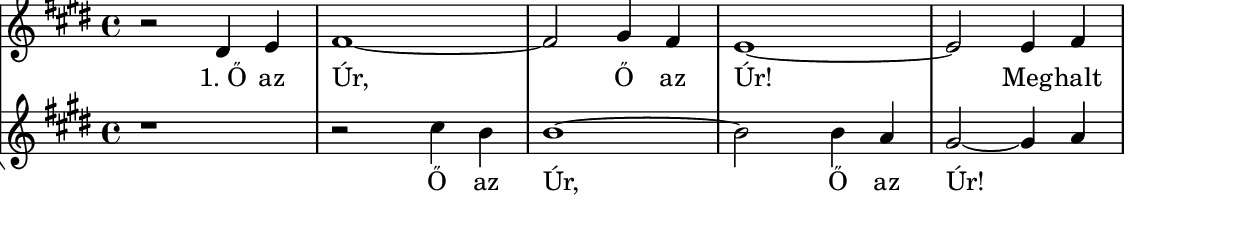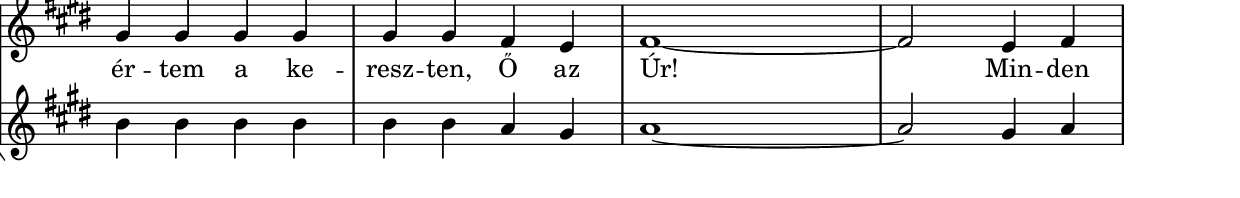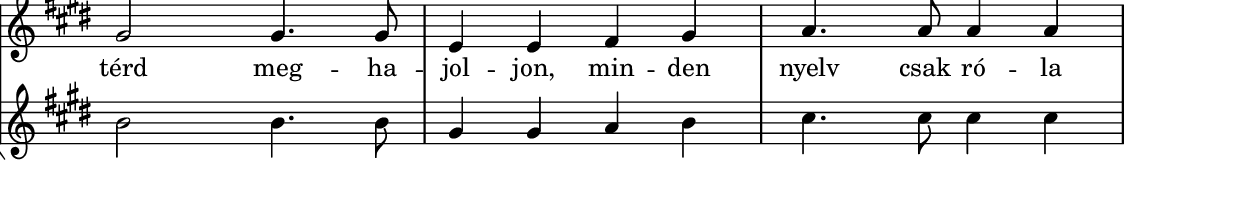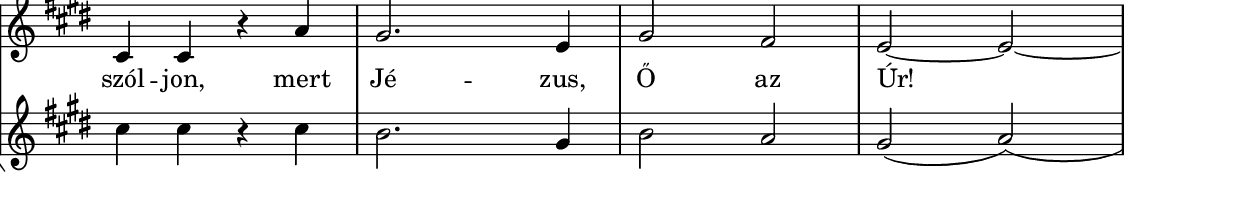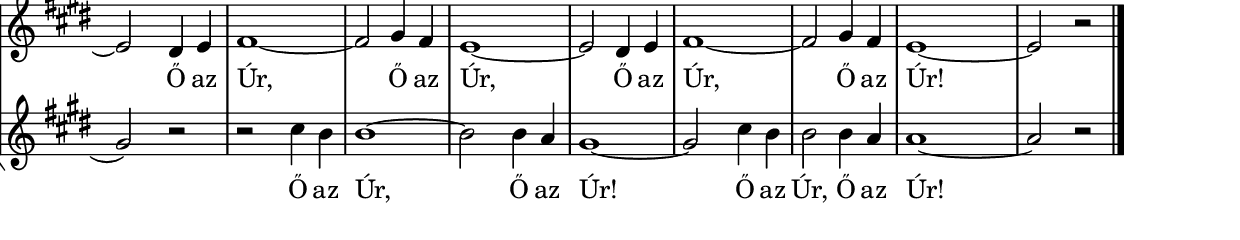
% MusicXML to Lilypond converter by Kovi

szovegAAA = \lyricmode {  "1. Ő" "az" "Úr," "Ő" "az" "Úr!" "Meg" -- "halt" "ér" -- "tem" "a" "ke" -- "resz" -- "ten," "Ő" "az" "Úr!" "Min" -- "den" "térd" "meg" -- "ha" -- "jol" -- "jon," "min" -- "den" "nyelv" "csak" "ró" -- "la" "szól" -- "jon," "mert" "Jé" -- "zus," "Ő" "az" "Úr!" "Ő" "az" "Úr," "Ő" "az" "Úr," "Ő" "az" "Úr," "Ő" "az" "Úr!"  }

szovegBAA = \lyricmode {  "Ő" "az" "Úr," "Ő" "az" "Úr!"  \skip 4  \skip 4  \skip 4  \skip 4  \skip 4  \skip 4  \skip 4  \skip 4  \skip 4  \skip 4  \skip 4  \skip 4  \skip 4  \skip 4  \skip 4  \skip 4  \skip 4  \skip 4  \skip 4  \skip 4  \skip 4  \skip 4  \skip 4  \skip 4  \skip 4  \skip 4  \skip 4  \skip 4  \skip 4  \skip 4  \skip 4 "Ő" "az" "Úr," "Ő" "az" "Úr!" "Ő" "az" "Úr," "Ő" "az" "Úr!"  }

% Analyzing...
% 2 parts
% 1 Staff
% forceBassClefActive = 
melody = {
\new StaffGroup <<
% 1 Staff
% 62 notes in the part
% 1 voices

\new Staff
\new Voice {
% 62 notes
% 25 mesaures

% Measure 1
\clef "treble"
\key e \major
\time 4/4 
r2 dis'4 e'4 
% Measure 2
fis'1~ 
% Measure 3
fis'2 gis'4 fis'4 
% Measure 4
e'1~ 
% Measure 5
e'2 e'4 fis'4 
% Measure 6
gis'4 gis'4 gis'4 gis'4 
% Measure 7
gis'4 gis'4 fis'4 e'4 
% Measure 8
fis'1~ 
% Measure 9
fis'2 \once \override Score.RehearsalMark #'self-alignment-X = #LEFT
\mark \markup{ \fontsize #-1 \box Refrén } 
e'4 fis'4 
% Measure 10
\break
gis'2 gis'4. gis'8 
% Measure 11
e'4 e'4 fis'4 gis'4 
% Measure 12
a'4. a'8 a'4 a'4 
% Measure 13
\break
cis'4 cis'4 r4 a'4 
% Measure 14
gis'2. e'4 
% Measure 15
gis'2 fis'2 
% Measure 16
e'2~ e'2~ 
% Measure 17
\break
e'2 ^"Legvégén"dis'4 e'4 
% Measure 18
fis'1~ 
% Measure 19
fis'2 gis'4 fis'4 
% Measure 20
e'1~ 
% Measure 21
e'2 dis'4 e'4 
% Measure 22
fis'1~ 
% Measure 23
fis'2 gis'4 fis'4 
% Measure 24
e'1~ 
% Measure 25
e'2 r2 \bar "|." 
} % voice
\addlyrics { \szovegAAA }

% 1 Staff
% 63 notes in the part
% 1 voices

\new Staff
\new Voice {
% 63 notes
% 25 mesaures

% Measure 1
\clef "treble"
\key e \major
\time 4/4 
r1 
% Measure 2
r2 cis''4 b'4 
% Measure 3
b'1~ 
% Measure 4
b'2 b'4 a'4 
% Measure 5
gis'2~ gis'4 a'4 
% Measure 6
b'4 b'4 b'4 b'4 
% Measure 7
b'4 b'4 a'4 gis'4 
% Measure 8
a'1~ 
% Measure 9
a'2 gis'4 a'4 
% Measure 10
\break
b'2 b'4. b'8 
% Measure 11
gis'4 gis'4 a'4 b'4 
% Measure 12
cis''4. cis''8 cis''4 cis''4 
% Measure 13
\break
cis''4 cis''4 r4 cis''4 
% Measure 14
b'2. gis'4 
% Measure 15
b'2 a'2 
% Measure 16
gis'2 (a'2 )(
% Measure 17
\break
gis'2 )r2 
% Measure 18
r2 cis''4 b'4 
% Measure 19
b'1~ 
% Measure 20
b'2 b'4 a'4 
% Measure 21
gis'1~ 
% Measure 22
gis'2 cis''4 b'4 
% Measure 23
b'2 b'4 a'4 
% Measure 24
a'1~ 
% Measure 25
a'2 r2 \bar "|." 
} % voice
\addlyrics { \szovegBAA }

>>
} % melody


harmonies = \chordmode {
% 17 chords
\germanChords
s4 s4 s4 s4 b4:7 s4 s4 s4 s4 s4 s4 s4 e4 s4 s4 s4 s4 s4 s4 s4 s4 s4 s4 s4 s4 s4 s4 s4 b4:7 s4 s4 s4 s4 s4 s4 s4 e4 s4 s4 s4 e4:7 s4 s4 s4 a4 s4 s4 s4 fis4:m s4 s4 s4 e4 s4 s4 s4 b4:7 s4 s4 s4 e4 s4 a4 s4 e4 s4 s4 s4 b4:7 s4 s4 s4 s4 s4 s4 s4 e4 s4 s4 s4 s4 s4 s4 s4 b4:7 s4 s4 s4 s4 s4 s4 s4 a4 s4 s4 s4 e4
}

\include "../../definitions.ly"
